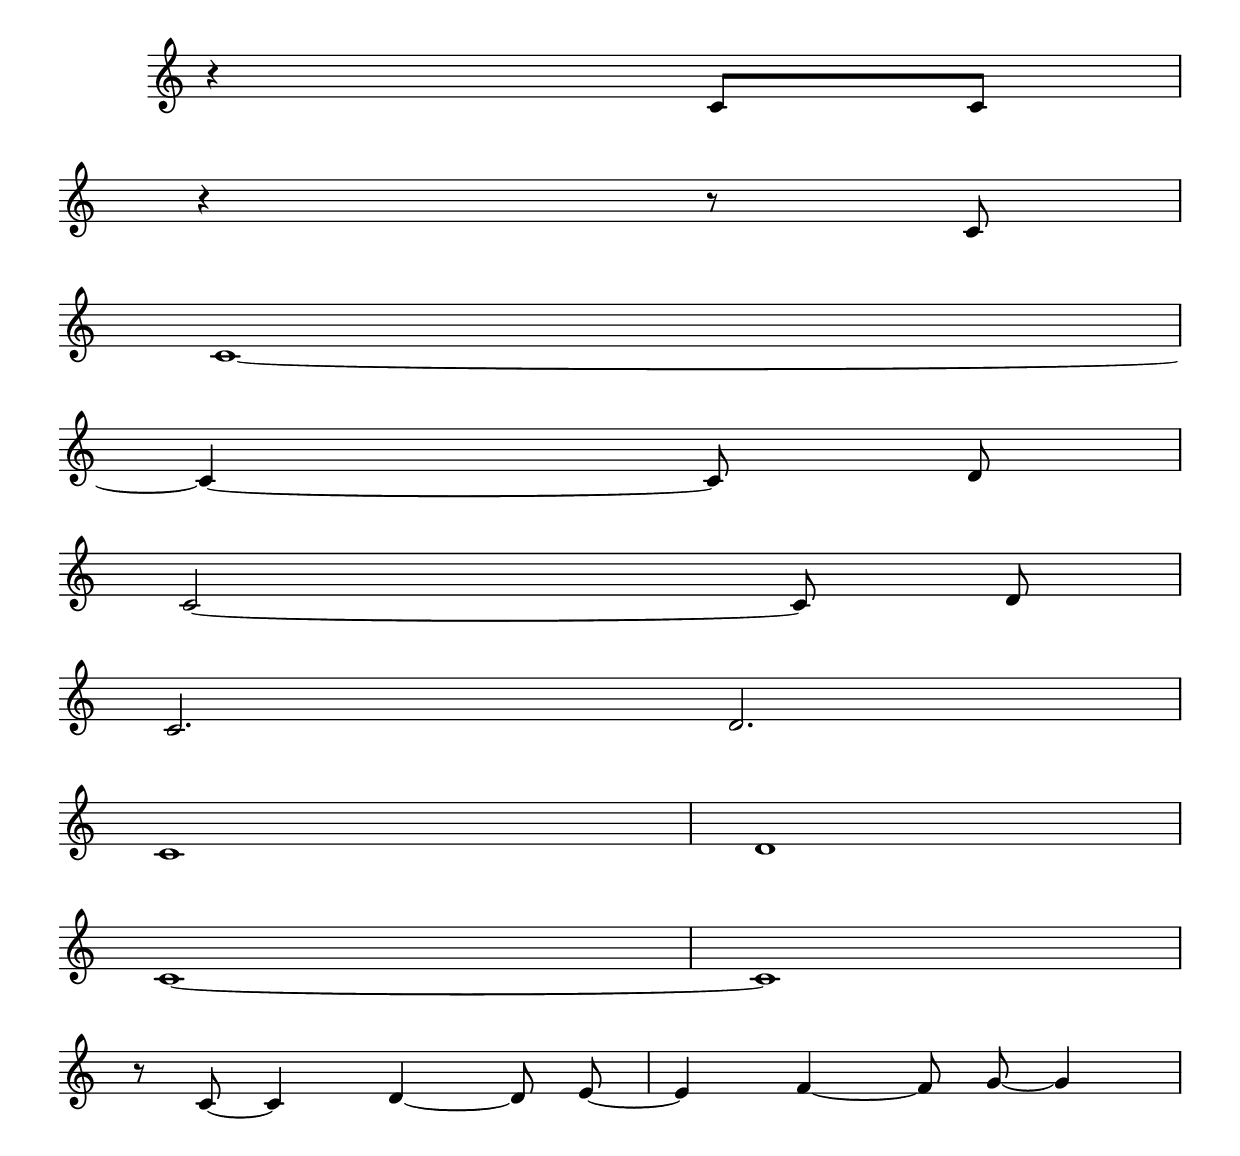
#(ly:set-option 'midi-extension "mid")
\version "2.12.3"
\include "english.ly"
\header{ 
title = ""
composer = ""
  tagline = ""  % removed 
}
%{
 -- SS |

-- -S |

S - - - | 

S -R |

S -- -R |

S - - R - - |

S - - - | R - - - |

S - - - | - - - - |

-S -- R- -G | -- m- -P -- | 
 %}
  
melody = {
\once \override Staff.TimeSignature #'stencil = ##f
\clef treble
\key c \major
\autoBeamOn  
\cadenzaOn
r4  c'8[  c'8]  \bar "|" \break        \grace s64 
r4  r8 c'8]  \bar "|" \break        \grace s64 
c'1~     \bar "|" \break        \grace s64 
c'4~c'8   d'8]  \bar "|" \break        \grace s64 
c'2~c'8     d'8]  \bar "|" \break        \grace s64 
c'2.~    d'2.~    \bar "|" \break        \grace s64 
c'1~     \bar "|" d'1~     \bar "|" \break        \grace s64 
c'1~     \bar "|" c'1~     \bar "|" \break        \grace s64 
r8 c'8]~c'4]    d'4~d'8    e'8]~  \bar "|" e'4   f'4~f'8    g'8]~g'4]    \bar "|"
}

text = \lyricmode {
  
}

\score{

<<
  \new Voice = "one" {
    \melody
  }
  \new Lyrics \lyricsto "one" \text
>>
\layout {
  \context {
       \Score
    \remove "Bar_number_engraver"
  } 
  }
\midi { 
  \context {
    \Score
    tempoWholesPerMinute = #(ly:make-moment 200 4)
   }
 }
}
